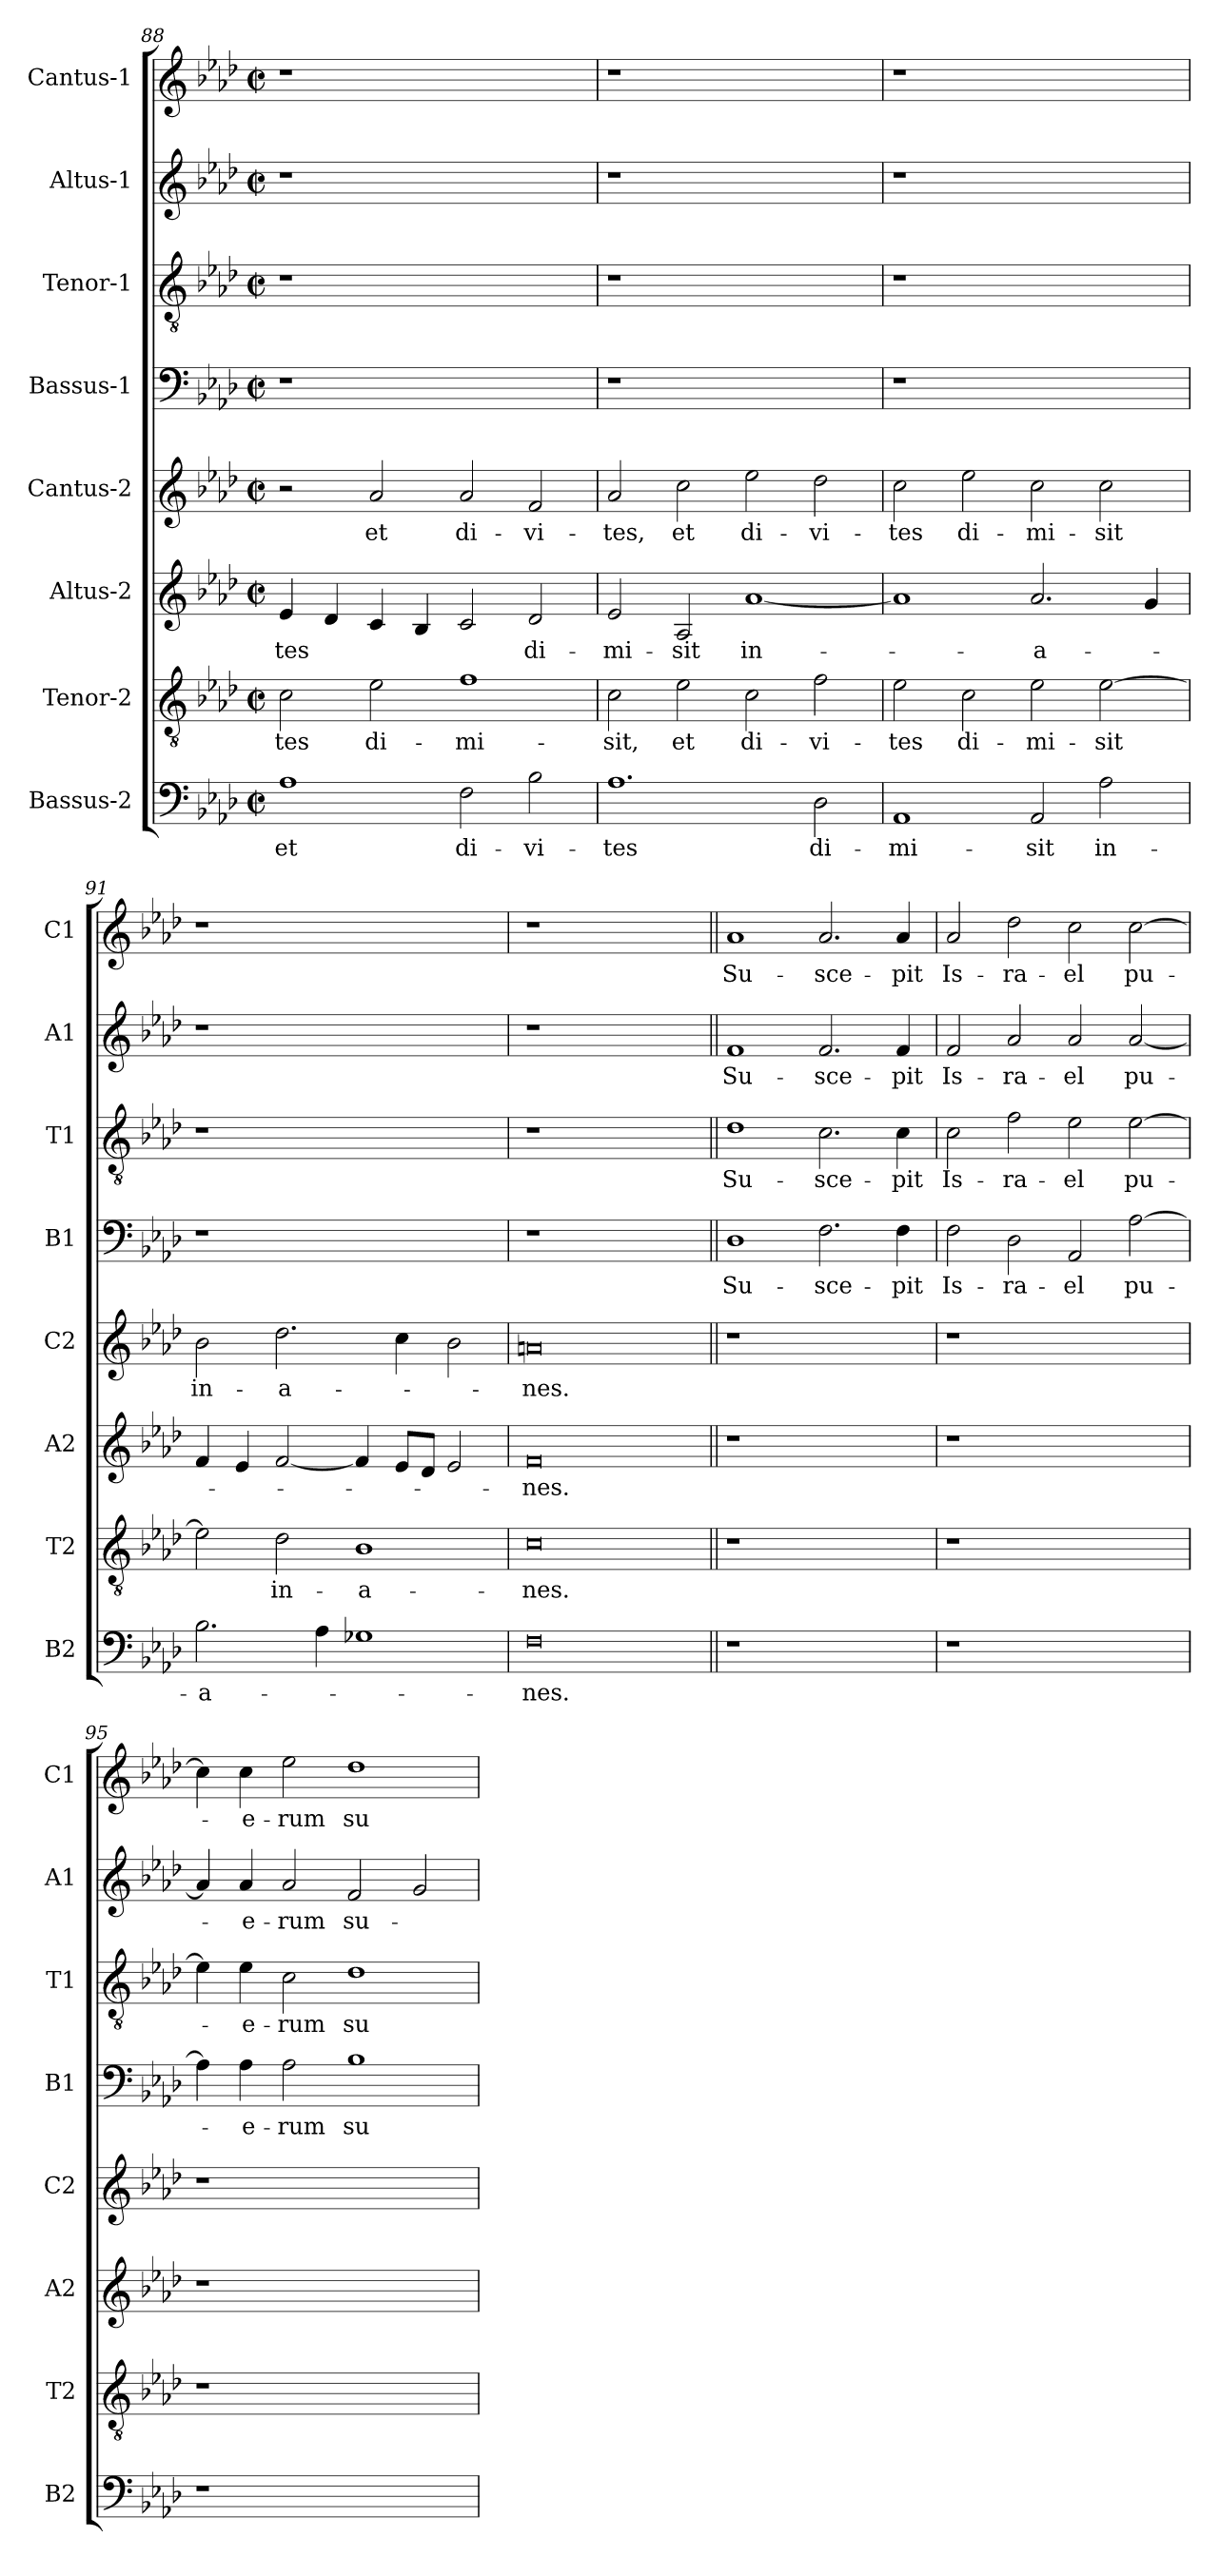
**kern	**text	**kern	**text	**kern	**text	**kern	**text	**kern	**text	**kern	**text	**kern	**text	**kern	**text
*part8	*part8	*part7	*part7	*part6	*part6	*part5	*part5	*part4	*part4	*part3	*part3	*part2	*part2	*part1	*part1
*staff8	*staff8	*staff7	*staff7	*staff6	*staff6	*staff5	*staff5	*staff4	*staff4	*staff3	*staff3	*staff2	*staff2	*staff1	*staff1
*I"Bassus-2	*	*I"Tenor-2	*	*I"Altus-2	*	*I"Cantus-2	*	*I"Bassus-1	*	*I"Tenor-1	*	*I"Altus-1	*	*I"Cantus-1	*
*I'B2	*	*I'T2	*	*I'A2	*	*I'C2	*	*I'B1	*	*I'T1	*	*I'A1	*	*I'C1	*
!!LO:LB:g=z
*clefF4	*	*clefGv2	*	*clefG2	*	*clefG2	*	*clefF4	*	*clefGv2	*	*clefG2	*	*clefG2	*
*k[b-e-a-d-]	*	*k[b-e-a-d-]	*	*k[b-e-a-d-]	*	*k[b-e-a-d-]	*	*k[b-e-a-d-]	*	*k[b-e-a-d-]	*	*k[b-e-a-d-]	*	*k[b-e-a-d-]	*
*A-:	*	*A-:	*	*A-:	*	*A-:	*	*A-:	*	*A-:	*	*A-:	*	*A-:	*
*M2/2	*	*M2/2	*	*M2/2	*	*M2/2	*	*M2/2	*	*M2/2	*	*M2/2	*	*M2/2	*
*met(c|)	*	*met(c|)	*	*met(c|)	*	*met(c|)	*	*met(c|)	*	*met(c|)	*	*met(c|)	*	*met(c|)	*
=88	=88	=88	=88	=88	=88	=88	=88	=88	=88	=88	=88	=88	=88	=88	=88
!	!LO:LY:b	!	!LO:LY:b	!	!LO:LY:b	!	!	!	!	!	!	!	!	!	!
1A-	et	2c\	-tes	4e-/	-tes	2r	.	1r	.	1r	.	1r	.	1r	.
.	.	.	.	4d-/	.	.	.	.	.	.	.	.	.	.	.
!	!	!	!LO:LY:b	!	!	!	!LO:LY:b	!	!	!	!	!	!	!	!
.	.	2e-\	di-	4c/	.	2a-/	et	.	.	.	.	.	.	.	.
.	.	.	.	4B-/	.	.	.	.	.	.	.	.	.	.	.
!	!LO:LY:b	!	!LO:LY:b	!	!	!	!LO:LY:b	!	!	!	!	!	!	!	!
2F\	di-	1f	-mi-	2c/	.	2a-/	di-	1ryy	.	1ryy	.	1ryy	.	1ryy	.
!	!LO:LY:b	!	!	!	!LO:LY:b	!	!LO:LY:b	!	!	!	!	!	!	!	!
2B-\	-vi-	.	.	2d-/	di-	2f/	-vi-	.	.	.	.	.	.	.	.
=89	=89	=89	=89	=89	=89	=89	=89	=89	=89	=89	=89	=89	=89	=89	=89
!	!LO:LY:b	!	!LO:LY:b	!	!LO:LY:b	!	!LO:LY:b	!	!	!	!	!	!	!	!
1.A-	-tes	2c\	-sit,	2e-/	-mi-	2a-/	-tes,	1r	.	1r	.	1r	.	1r	.
!	!	!	!LO:LY:b	!	!LO:LY:b	!	!LO:LY:b	!	!	!	!	!	!	!	!
.	.	2e-\	et	2A-/	-sit	2cc\	et	.	.	.	.	.	.	.	.
!	!	!	!LO:LY:b	!	!LO:LY:b	!	!LO:LY:b	!	!	!	!	!	!	!	!
.	.	2c\	di-	[1a-	in-	2ee-\	di-	1ryy	.	1ryy	.	1ryy	.	1ryy	.
!	!LO:LY:b	!	!LO:LY:b	!	!	!	!LO:LY:b	!	!	!	!	!	!	!	!
2D-\	di-	2f\	-vi-	.	.	2dd-\	-vi-	.	.	.	.	.	.	.	.
=90	=90	=90	=90	=90	=90	=90	=90	=90	=90	=90	=90	=90	=90	=90	=90
!	!LO:LY:b	!	!LO:LY:b	!	!	!	!LO:LY:b	!	!	!	!	!	!	!	!
1AA-	-mi-	2e-\	-tes	1a-]	.	2cc\	-tes	1r	.	1r	.	1r	.	1r	.
!	!	!	!LO:LY:b	!	!	!	!LO:LY:b	!	!	!	!	!	!	!	!
.	.	2c\	di-	.	.	2ee-\	di-	.	.	.	.	.	.	.	.
!	!LO:LY:b	!	!LO:LY:b	!	!LO:LY:b	!	!LO:LY:b	!	!	!	!	!	!	!	!
2AA-/	-sit	2e-\	-mi-	2.a-/	-a-	2cc\	-mi-	1ryy	.	1ryy	.	1ryy	.	1ryy	.
!	!LO:LY:b	!	!LO:LY:b	!	!	!	!LO:LY:b	!	!	!	!	!	!	!	!
2A-\	in-	[2e-\	-sit	.	.	2cc\	-sit	.	.	.	.	.	.	.	.
.	.	.	.	4g/	.	.	.	.	.	.	.	.	.	.	.
=91	=91	=91	=91	=91	=91	=91	=91	=91	=91	=91	=91	=91	=91	=91	=91
!	!LO:LY:b	!	!	!	!	!	!LO:LY:b	!	!	!	!	!	!	!	!
2.B-\	-a-	2e-\]	.	4f/	.	2b-\	in-	1r	.	1r	.	1r	.	1r	.
.	.	.	.	4e-/	.	.	.	.	.	.	.	.	.	.	.
!	!	!	!LO:LY:b	!	!	!	!LO:LY:b	!	!	!	!	!	!	!	!
.	.	2d-\	in-	[2f/	.	2.dd-\	-a-	.	.	.	.	.	.	.	.
4A-\	.	.	.	.	.	.	.	.	.	.	.	.	.	.	.
!	!	!	!LO:LY:b	!	!	!	!	!	!	!	!	!	!	!	!
1G-X	.	1B-	-a-	4f/]	.	.	.	1ryy	.	1ryy	.	1ryy	.	1ryy	.
.	.	.	.	8e-/L	.	4cc\	.	.	.	.	.	.	.	.	.
.	.	.	.	8d-/J	.	.	.	.	.	.	.	.	.	.	.
.	.	.	.	2e-/	.	2b-\	.	.	.	.	.	.	.	.	.
=92	=92	=92	=92	=92	=92	=92	=92	=92	=92	=92	=92	=92	=92	=92	=92
!	!LO:LY:b	!	!LO:LY:b	!	!LO:LY:b	!	!LO:LY:b	!	!	!	!	!	!	!	!
0F	-nes.	0c	-nes.	0f	-nes.	0an	-nes.	1r	.	1r	.	1r	.	1r	.
.	.	.	.	.	.	.	.	1ryy	.	1ryy	.	1ryy	.	1ryy	.
!!LO:PB:g=z
=93||	=93||	=93||	=93||	=93||	=93||	=93||	=93||	=93||	=93||	=93||	=93||	=93||	=93||	=93||	=93||
!	!	!	!	!	!	!	!	!	!LO:LY:b	!	!LO:LY:b	!	!LO:LY:b	!	!LO:LY:b
1r	.	1r	.	1r	.	1r	.	1D-	Su-	1d-	Su-	1f	Su-	1a-	Su-
!	!	!	!	!	!	!	!	!	!LO:LY:b	!	!LO:LY:b	!	!LO:LY:b	!	!LO:LY:b
1ryy	.	1ryy	.	1ryy	.	1ryy	.	2.F\	-sce-	2.c\	-sce-	2.f/	-sce-	2.a-/	-sce-
!	!	!	!	!	!	!	!	!	!LO:LY:b	!	!LO:LY:b	!	!LO:LY:b	!	!LO:LY:b
.	.	.	.	.	.	.	.	4F\	-pit	4c\	-pit	4f/	-pit	4a-/	-pit
=94	=94	=94	=94	=94	=94	=94	=94	=94	=94	=94	=94	=94	=94	=94	=94
!	!	!	!	!	!	!	!	!	!LO:LY:b	!	!LO:LY:b	!	!LO:LY:b	!	!LO:LY:b
1r	.	1r	.	1r	.	1r	.	2F\	Is-	2c\	Is-	2f/	Is-	2a-/	Is-
!	!	!	!	!	!	!	!	!	!LO:LY:b	!	!LO:LY:b	!	!LO:LY:b	!	!LO:LY:b
.	.	.	.	.	.	.	.	2D-\	-ra-	2f\	-ra-	2a-/	-ra-	2dd-\	-ra-
!	!	!	!	!	!	!	!	!	!LO:LY:b	!	!LO:LY:b	!	!LO:LY:b	!	!LO:LY:b
1ryy	.	1ryy	.	1ryy	.	1ryy	.	2AA-/	-el	2e-\	-el	2a-/	-el	2cc\	-el
!	!	!	!	!	!	!	!	!	!LO:LY:b	!	!LO:LY:b	!	!LO:LY:b	!	!LO:LY:b
.	.	.	.	.	.	.	.	[2A-\	pu-	[2e-\	pu-	[2a-/	pu-	[2cc\	pu-
=95	=95	=95	=95	=95	=95	=95	=95	=95	=95	=95	=95	=95	=95	=95	=95
1r	.	1r	.	1r	.	1r	.	4A-\]	.	4e-\]	.	4a-/]	.	4cc\]	.
!	!	!	!	!	!	!	!	!	!LO:LY:b	!	!LO:LY:b	!	!LO:LY:b	!	!LO:LY:b
.	.	.	.	.	.	.	.	4A-\	-e-	4e-\	-e-	4a-/	-e-	4cc\	-e-
!	!	!	!	!	!	!	!	!	!LO:LY:b	!	!LO:LY:b	!	!LO:LY:b	!	!LO:LY:b
.	.	.	.	.	.	.	.	2A-\	-rum	2c\	-rum	2a-/	-rum	2ee-\	-rum
!	!	!	!	!	!	!	!	!	!LO:LY:b	!	!LO:LY:b	!	!LO:LY:b	!	!LO:LY:b
1ryy	.	1ryy	.	1ryy	.	1ryy	.	1B-	su-	1d-	su-	2f/	su-	1dd-	su-
.	.	.	.	.	.	.	.	.	.	.	.	2g/	.	.	.
=	=	=	=	=	=	=	=	=	=	=	=	=	=	=	=
*-	*-	*-	*-	*-	*-	*-	*-	*-	*-	*-	*-	*-	*-	*-	*-
